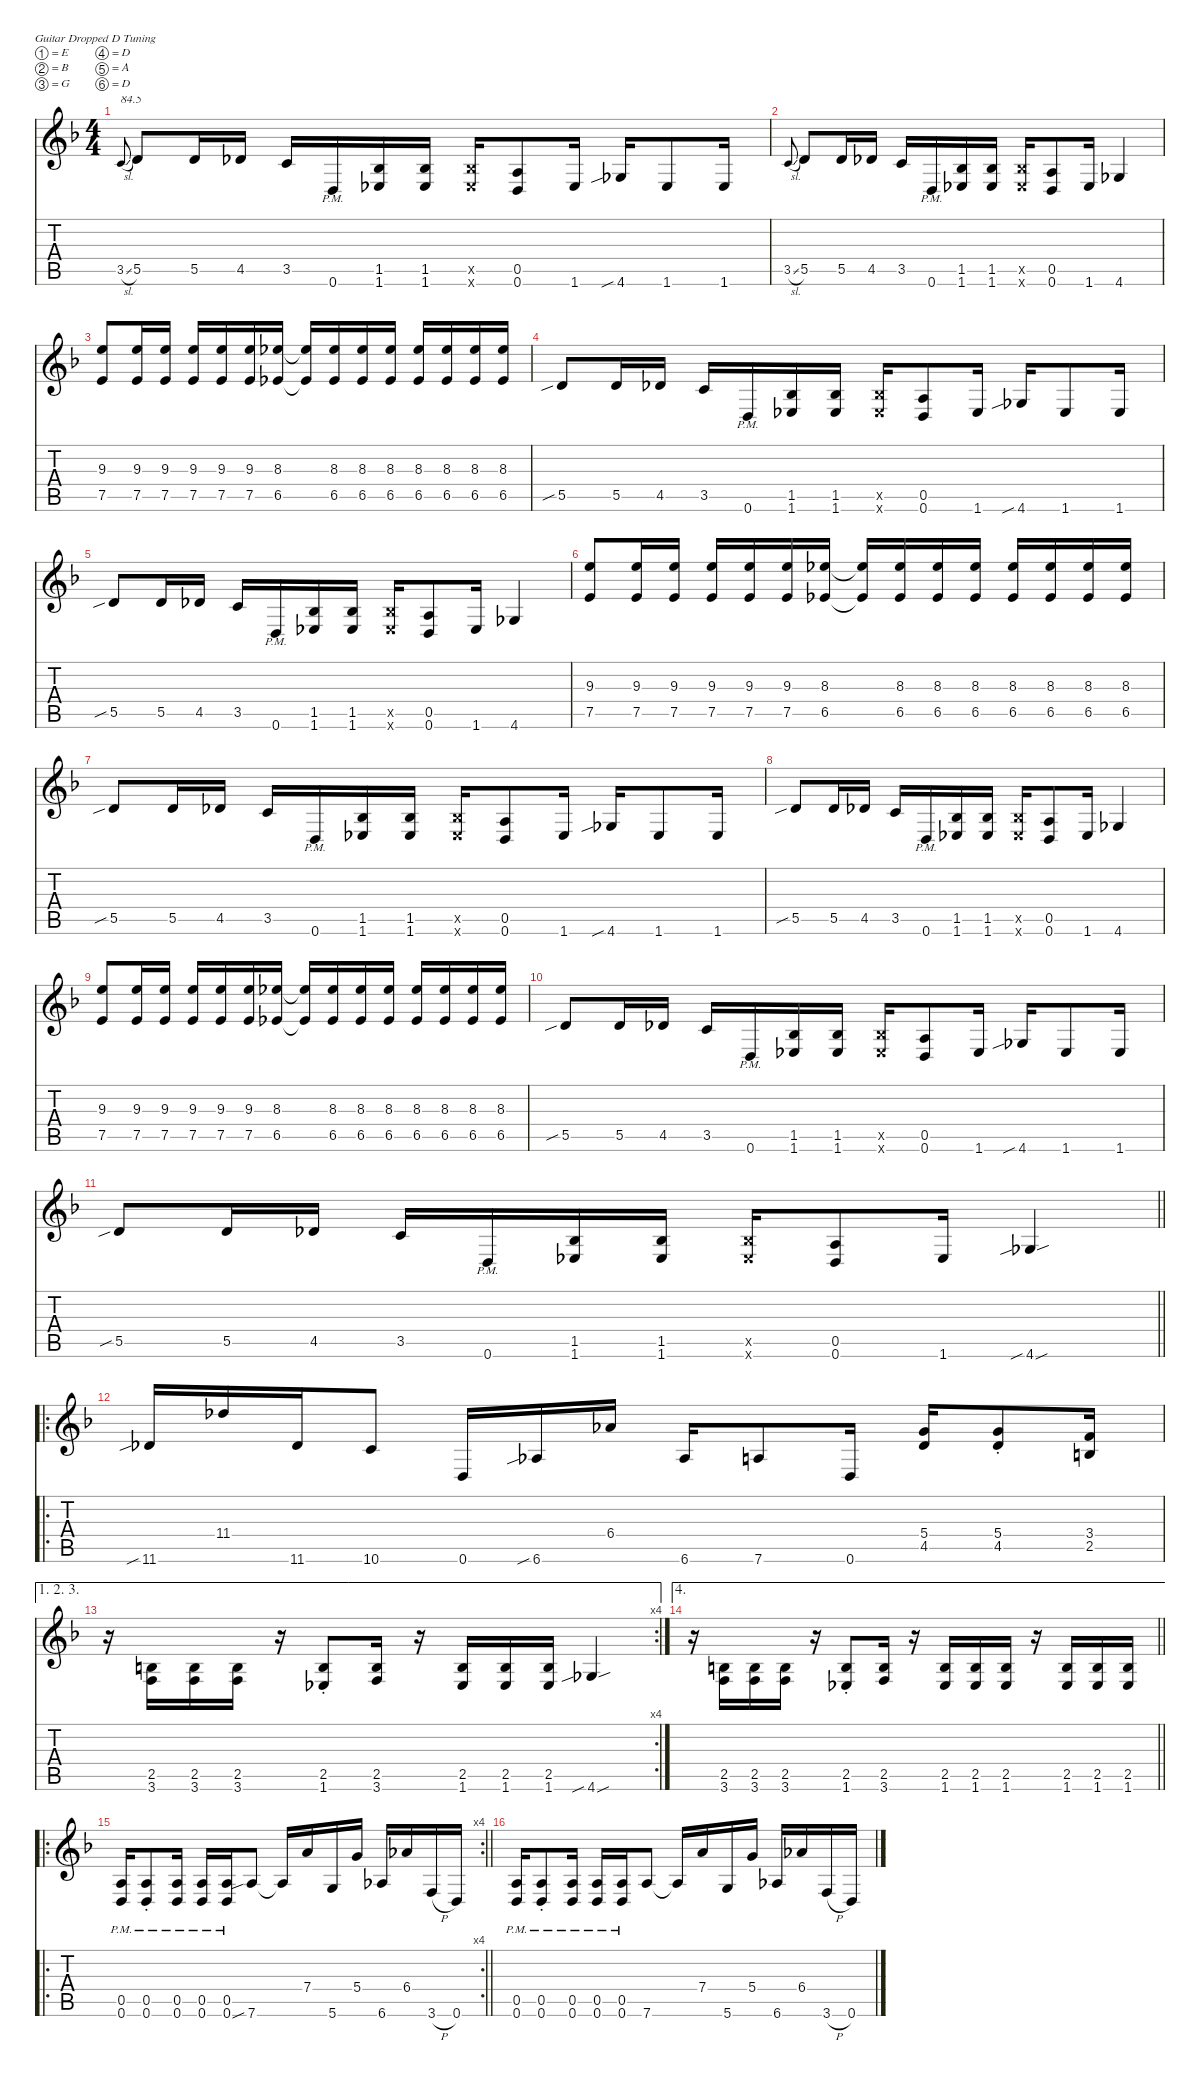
\defaultSystemsLayout 4
\hideDynamics
\bracketExtendMode nobrackets
\singleTrackTrackNamePolicy hidden
\multiTrackTrackNamePolicy hidden
\otherSystemsTrackNameOrientation horizontal
\track ("Guitar 1" "Guitar 1") {defaultSystemsLayout 4 instrument distortionguitar}
\staff {score tabs}
\tuning (E4 B3 G3 D3 A2 D2)
\ts (4 4)
\tempo (84 hide)
\clef g2
\ks dminor
3.5{sl acc forcenatural}.8{txt "84.5" gr onbeat dy mf beam Up} 5.5{acc forcenatural}.8{dy f beam Up} 5.5{acc forcenatural}.16{beam Up} 4.5{acc b}.16{beam Up} 3.5{acc forcenatural}.16{beam Up} 0.6{pm acc forcenatural}.16{beam Up} (1.5{acc b} 1.6{acc b}).16{beam Up} (1.5{acc b} 1.6{acc b}).16{beam Up} (1.5{x acc b} 1.6{x acc b}).16{beam Up} (0.5{acc forcenatural} 0.6{acc forcenatural}).8{beam Up} 1.6{acc b}.16{beam Up} 4.6{sib acc b}.16{beam Up} 1.6{acc b}.8{beam Up} 1.6{acc b}.16{beam Up} |
\tempo (85 hide)
3.5{sl acc forcenatural}.8{gr onbeat dy mf beam Up} 5.5{acc forcenatural}.8{dy f beam Up} 5.5{acc forcenatural}.16{beam Up} 4.5{acc b}.16{beam Up} 3.5{acc forcenatural}.16{beam Up} 0.6{pm acc forcenatural}.16{beam Up} (1.5{acc b} 1.6{acc b}).16{beam Up} (1.5{acc b} 1.6{acc b}).16{beam Up} (1.5{x acc b} 1.6{x acc b}).16{beam Up} (0.5{acc forcenatural} 0.6{acc forcenatural}).8{beam Up} 1.6{acc b}.16{beam Up} 4.6{acc b}.4{beam Up} |
\tempo (84 0.00625 hide)
(9.3{acc forcenatural} 7.5{acc forcenatural}).8{beam Up} (9.3{acc forcenatural} 7.5{acc forcenatural}).16{beam Up} (9.3{acc forcenatural} 7.5{acc forcenatural}).16{beam Up} (9.3{acc forcenatural} 7.5{acc forcenatural}).16{beam Up} (9.3{acc forcenatural} 7.5{acc forcenatural}).16{beam Up} (9.3{acc forcenatural} 7.5{acc forcenatural}).16{beam Up} (8.3{acc b} 6.5{acc b}).16{beam Up} (8.3{t acc b} 6.5{t acc b}).16{beam Up} (8.3{acc b} 6.5{acc b}).16{beam Up} (8.3{acc b} 6.5{acc b}).16{beam Up} (8.3{acc b} 6.5{acc b}).16{beam Up} (8.3{acc b} 6.5{acc b}).16{beam Up} (8.3{acc b} 6.5{acc b}).16{beam Up} (8.3{acc b} 6.5{acc b}).16{beam Up} (8.3{acc b} 6.5{acc b}).16{beam Up} |
\tempo (85 hide)
\tempo (84 0.99375 hide)
5.5{sib acc forcenatural}.8{beam Up} 5.5{acc forcenatural}.16{beam Up} 4.5{acc b}.16{beam Up} 3.5{acc forcenatural}.16{beam Up} 0.6{pm acc forcenatural}.16{beam Up} (1.5{acc b} 1.6{acc b}).16{beam Up} (1.5{acc b} 1.6{acc b}).16{beam Up} (1.5{x acc b} 1.6{x acc b}).16{beam Up} (0.5{acc forcenatural} 0.6{acc forcenatural}).8{beam Up} 1.6{acc b}.16{beam Up} 4.6{sib acc b}.16{beam Up} 1.6{acc b}.8{beam Up} 1.6{acc b}.16{beam Up} |
5.5{sib acc forcenatural}.8{beam Up} 5.5{acc forcenatural}.16{beam Up} 4.5{acc b}.16{beam Up} 3.5{acc forcenatural}.16{beam Up} 0.6{pm acc forcenatural}.16{beam Up} (1.5{acc b} 1.6{acc b}).16{beam Up} (1.5{acc b} 1.6{acc b}).16{beam Up} (1.5{x acc b} 1.6{x acc b}).16{beam Up} (0.5{acc forcenatural} 0.6{acc forcenatural}).8{beam Up} 1.6{acc b}.16{beam Up} 4.6{acc b}.4{beam Up} |
\tempo (85 0.00625 hide)
(9.3{acc forcenatural} 7.5{acc forcenatural}).8{beam Up} (9.3{acc forcenatural} 7.5{acc forcenatural}).16{beam Up} (9.3{acc forcenatural} 7.5{acc forcenatural}).16{beam Up} (9.3{acc forcenatural} 7.5{acc forcenatural}).16{beam Up} (9.3{acc forcenatural} 7.5{acc forcenatural}).16{beam Up} (9.3{acc forcenatural} 7.5{acc forcenatural}).16{beam Up} (8.3{acc b} 6.5{acc b}).16{beam Up} (8.3{t acc b} 6.5{t acc b}).16{beam Up} (8.3{acc b} 6.5{acc b}).16{beam Up} (8.3{acc b} 6.5{acc b}).16{beam Up} (8.3{acc b} 6.5{acc b}).16{beam Up} (8.3{acc b} 6.5{acc b}).16{beam Up} (8.3{acc b} 6.5{acc b}).16{beam Up} (8.3{acc b} 6.5{acc b}).16{beam Up} (8.3{acc b} 6.5{acc b}).16{beam Up} |
\tempo (84 0.00625 hide)
5.5{sib acc forcenatural}.8{beam Up} 5.5{acc forcenatural}.16{beam Up} 4.5{acc b}.16{beam Up} 3.5{acc forcenatural}.16{beam Up} 0.6{pm acc forcenatural}.16{beam Up} (1.5{acc b} 1.6{acc b}).16{beam Up} (1.5{acc b} 1.6{acc b}).16{beam Up} (1.5{x acc b} 1.6{x acc b}).16{beam Up} (0.5{acc forcenatural} 0.6{acc forcenatural}).8{beam Up} 1.6{acc b}.16{beam Up} 4.6{sib acc b}.16{beam Up} 1.6{acc b}.8{beam Up} 1.6{acc b}.16{beam Up} |
\tempo (85 hide)
5.5{sib acc forcenatural}.8{beam Up} 5.5{acc forcenatural}.16{beam Up} 4.5{acc b}.16{beam Up} 3.5{acc forcenatural}.16{beam Up} 0.6{pm acc forcenatural}.16{beam Up} (1.5{acc b} 1.6{acc b}).16{beam Up} (1.5{acc b} 1.6{acc b}).16{beam Up} (1.5{x acc b} 1.6{x acc b}).16{beam Up} (0.5{acc forcenatural} 0.6{acc forcenatural}).8{beam Up} 1.6{acc b}.16{beam Up} 4.6{acc b}.4{beam Up} |
\tempo (84 hide)
(9.3{acc forcenatural} 7.5{acc forcenatural}).8{beam Up} (9.3{acc forcenatural} 7.5{acc forcenatural}).16{beam Up} (9.3{acc forcenatural} 7.5{acc forcenatural}).16{beam Up} (9.3{acc forcenatural} 7.5{acc forcenatural}).16{beam Up} (9.3{acc forcenatural} 7.5{acc forcenatural}).16{beam Up} (9.3{acc forcenatural} 7.5{acc forcenatural}).16{beam Up} (8.3{acc b} 6.5{acc b}).16{beam Up} (8.3{t acc b} 6.5{t acc b}).16{beam Up} (8.3{acc b} 6.5{acc b}).16{beam Up} (8.3{acc b} 6.5{acc b}).16{beam Up} (8.3{acc b} 6.5{acc b}).16{beam Up} (8.3{acc b} 6.5{acc b}).16{beam Up} (8.3{acc b} 6.5{acc b}).16{beam Up} (8.3{acc b} 6.5{acc b}).16{beam Up} (8.3{acc b} 6.5{acc b}).16{beam Up} |
\tempo (85 hide)
5.5{sib acc forcenatural}.8{beam Up} 5.5{acc forcenatural}.16{beam Up} 4.5{acc b}.16{beam Up} 3.5{acc forcenatural}.16{beam Up} 0.6{pm acc forcenatural}.16{beam Up} (1.5{acc b} 1.6{acc b}).16{beam Up} (1.5{acc b} 1.6{acc b}).16{beam Up} (1.5{x acc b} 1.6{x acc b}).16{beam Up} (0.5{acc forcenatural} 0.6{acc forcenatural}).8{beam Up} 1.6{acc b}.16{beam Up} 4.6{sib acc b}.16{beam Up} 1.6{acc b}.8{beam Up} 1.6{acc b}.16{beam Up} |
\tempo (84 hide)
\barLineRight lightlight
5.5{sib acc forcenatural}.8{beam Up} 5.5{acc forcenatural}.16{beam Up} 4.5{acc b}.16{beam Up} 3.5{acc forcenatural}.16{beam Up} 0.6{pm acc forcenatural}.16{beam Up} (1.5{acc b} 1.6{acc b}).16{beam Up} (1.5{acc b} 1.6{acc b}).16{beam Up} (1.5{x acc b} 1.6{x acc b}).16{beam Up} (0.5{acc forcenatural} 0.6{acc forcenatural}).8{beam Up} 1.6{acc b}.16{beam Up} 4.6{sib sou acc b}.4{beam Up} |
\ro
\tempo (84 hide)
11.6{sib acc b}.16{beam Up} 11.4{acc b}.16{beam Up} 11.6{acc b}.16{beam Up} 10.6{acc forcenatural}.8{beam Up} 0.6{acc forcenatural}.16{beam Up} 6.6{sib acc b}.16{beam Up} 6.4{acc b}.16{beam Up} 6.6{acc b}.16{beam Up} 7.6{acc forcenatural}.8{beam Up} 0.6{acc forcenatural}.16{beam Up} (5.4{acc forcenatural} 4.5{acc b}).16{beam Up} (5.4{st acc forcenatural} 4.5{st acc b}).8{beam Up} (3.4{acc forcenatural} 2.5{acc forcenatural}).16{beam Up} |
\ae (1 2 3)
\rc 4
\tempo (85 hide)
r.16{beam Down} (2.5{acc forcenatural} 3.6{acc forcenatural}).16{beam Up} (2.5{acc forcenatural} 3.6{acc forcenatural}).16{beam Up} (2.5{acc forcenatural} 3.6{acc forcenatural}).16{beam Up} r.16{beam Up} (2.5{st acc forcenatural} 1.6{st acc b}).8{beam Up} (2.5{acc forcenatural} 3.6{acc forcenatural}).16{beam Up} r.16{beam Up} (2.5{acc forcenatural} 1.6{acc b}).16{beam Up} (2.5{acc forcenatural} 1.6{acc b}).16{beam Up} (2.5{acc forcenatural} 1.6{acc b}).16{beam Up} 4.6{sib sou acc b}.4{beam Up} |
\ae 4
\tempo (84 0.00625 hide)
\barLineRight lightlight
r.16{beam Down} (2.5{acc forcenatural} 3.6{acc forcenatural}).16{beam Up} (2.5{acc forcenatural} 3.6{acc forcenatural}).16{beam Up} (2.5{acc forcenatural} 3.6{acc forcenatural}).16{beam Up} r.16{beam Up} (2.5{st acc forcenatural} 1.6{st acc b}).8{beam Up} (2.5{acc forcenatural} 3.6{acc forcenatural}).16{beam Up} r.16{beam Up} (2.5{acc forcenatural} 1.6{acc b}).16{beam Up} (2.5{acc forcenatural} 1.6{acc b}).16{beam Up} (2.5{acc forcenatural} 1.6{acc b}).16{beam Up} r.16{beam Up} (2.5{acc forcenatural} 1.6{acc b}).16{beam Up} (2.5{acc forcenatural} 1.6{acc b}).16{beam Up} (2.5{acc forcenatural} 1.6{acc b}).16{beam Up} |
\ro
\rc 4
\tempo (85 hide)
\barLineRight lightlight
(0.5{pm acc forcenatural} 0.6{pm acc forcenatural}).16{beam Up} (0.5{pm st acc forcenatural} 0.6{pm st acc forcenatural}).8{beam Up} (0.5{pm acc forcenatural} 0.6{pm acc forcenatural}).16{beam Up} (0.5{pm acc forcenatural} 0.6{pm acc forcenatural}).16{beam Up} (0.5{pm acc forcenatural} 0.6{pm acc forcenatural}).16{beam Up} 7.6{sib acc forcenatural}.8{beam Up} 7.6{t acc forcenatural}.16{beam Up} 7.4{acc forcenatural}.16{beam Up} 5.6{acc forcenatural}.16{beam Up} 5.4{acc forcenatural}.16{beam Up} 6.6{acc b}.16{beam Up} 6.4{acc b}.16{beam Up} 3.6{h acc forcenatural}.16{beam Up} 0.6{acc forcenatural}.16{beam Up} |
\tempo (84 hide)
(0.5{pm acc forcenatural} 0.6{pm acc forcenatural}).16{beam Up} (0.5{pm st acc forcenatural} 0.6{pm st acc forcenatural}).8{beam Up} (0.5{pm acc forcenatural} 0.6{pm acc forcenatural}).16{beam Up} (0.5{pm acc forcenatural} 0.6{pm acc forcenatural}).16{beam Up} (0.5{pm acc forcenatural} 0.6{pm acc forcenatural}).16{beam Up} 7.6{acc forcenatural}.8{beam Up} 7.6{t acc forcenatural}.16{beam Up} 7.4{acc forcenatural}.16{beam Up} 5.6{acc forcenatural}.16{beam Up} 5.4{acc forcenatural}.16{beam Up} 6.6{acc b}.16{beam Up} 6.4{acc b}.16{beam Up} 3.6{h acc forcenatural}.16{beam Up} 0.6{acc forcenatural}.16{beam Up}
